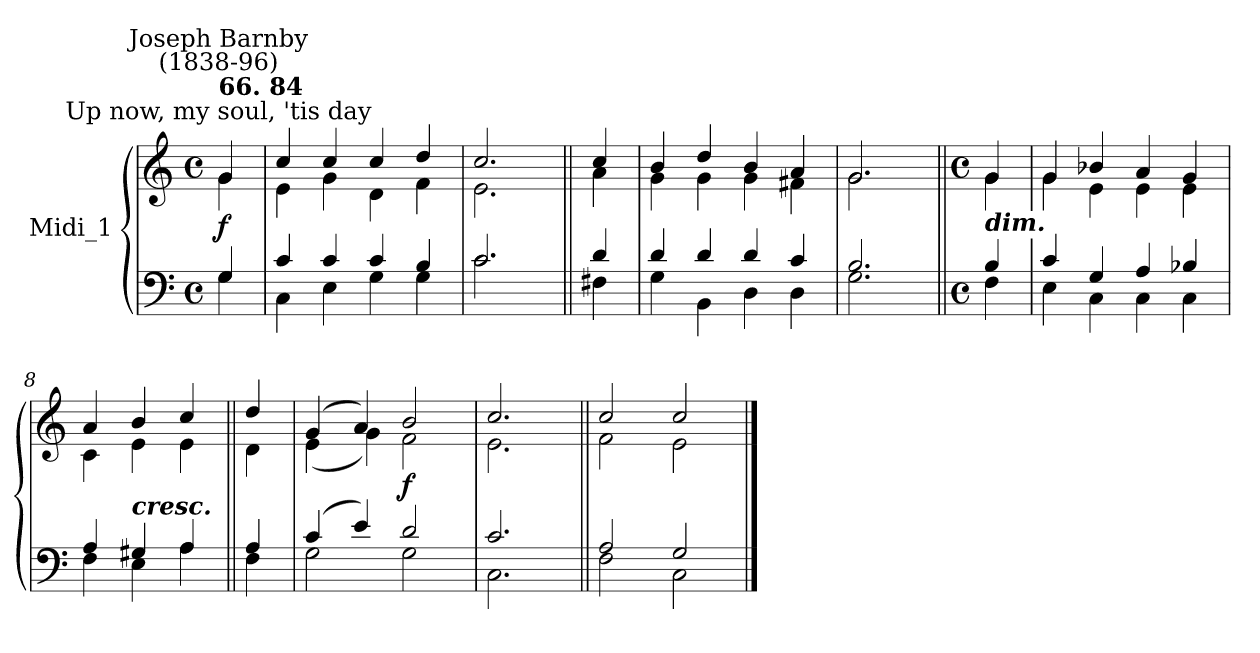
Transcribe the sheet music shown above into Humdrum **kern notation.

**kern	**kern	**dynam
*part2	*part1	*part1
*staff2	*staff1	*staff1
*I"Midi_1	*I"Midi_1	*
*clefF4	*clefG2	*
*k[]	*k[]	*
*C:	*C:	*
*M4/4	*M4/4	*
*met(c)	*met(c)	*
=	=	=
*^	*^	*
!	!	!LO:TX:a:cj:t=Up now, my soul, 'tis day	!	!
!	!	!LO:TX:a:B:t=66. 84	!	!
!	!	!LO:TX:a:cj:t=Joseph Barnby\n(1838-96)	!	!
!	!	!	!	!LO:DY:b
4G/	4G\	4g/	4g\	f
=1	=1	=1	=1	=1
4c/	4C\	4cc/	4e\	.
4c/	4E\	4cc/	4g\	.
4c/	4G\	4cc/	4d\	.
4B/	4G\	4dd/	4f\	.
=2	=2	=2	=2	=2
2.c/	2.c\	2.cc/	2.e\	.
=3||	=3||	=3||	=3||	=3||
4d/	4F#X\	4cc/	4a\	.
=4	=4	=4	=4	=4
4d/	4G\	4b/	4g\	.
4d/	4BB\	4dd/	4g\	.
4d/	4D\	4b/	4g\	.
4c/	4D\	4a/	4f#X\	.
=5	=5	=5	=5	=5
2.B/	2.G\	2.g/	2.g\	.
!!LO:LB:g=z	!!
=6||	=6||	=6||	=6||	=6||
*M4/4	*	*M4/4	*	*
*met(c)	*	*met(c)	*	*
!LO:TX:a:Bi:t=dim.	!	!	!	!
4B/	4F\	4g/	4g\	.
=7	=7	=7	=7	=7
4c/	4E\	4g/	4g\	.
4G/	4C\	4b-X/	4e\	.
4A/	4C\	4a/	4e\	.
4B-X/	4C\	4g/	4e\	.
=8	=8	=8	=8	=8
4A/	4F\	4a/	4c\	.
!LO:TX:a:Bi:t=cresc.	!	!	!	!
4G#X/	4E\	4b/	4e\	.
4A/	4A\	4cc/	4e\	.
=9||	=9||	=9||	=9||	=9||
4A/	4F\	4dd/	4d\	.
=10	=10	=10	=10	=10
(>4c/	2G\	(>4g/	(<4e\	.
4e/)	.	4a/)	4g\)	.
!	!	!	!	!LO:DY:b
2d/	2G\	2b/	2f\	f
=11	=11	=11	=11	=11
2.c/	2.C\	2.cc/	2.e\	.
=12||	=12||	=12||	=12||	=12||
2A/	2F\	2cc/	2f\	.
2G/	2C\	2cc/	2e\	.
*v	*v	*	*	*
*	*v	*v	*
==	==	==
*-	*-	*-
